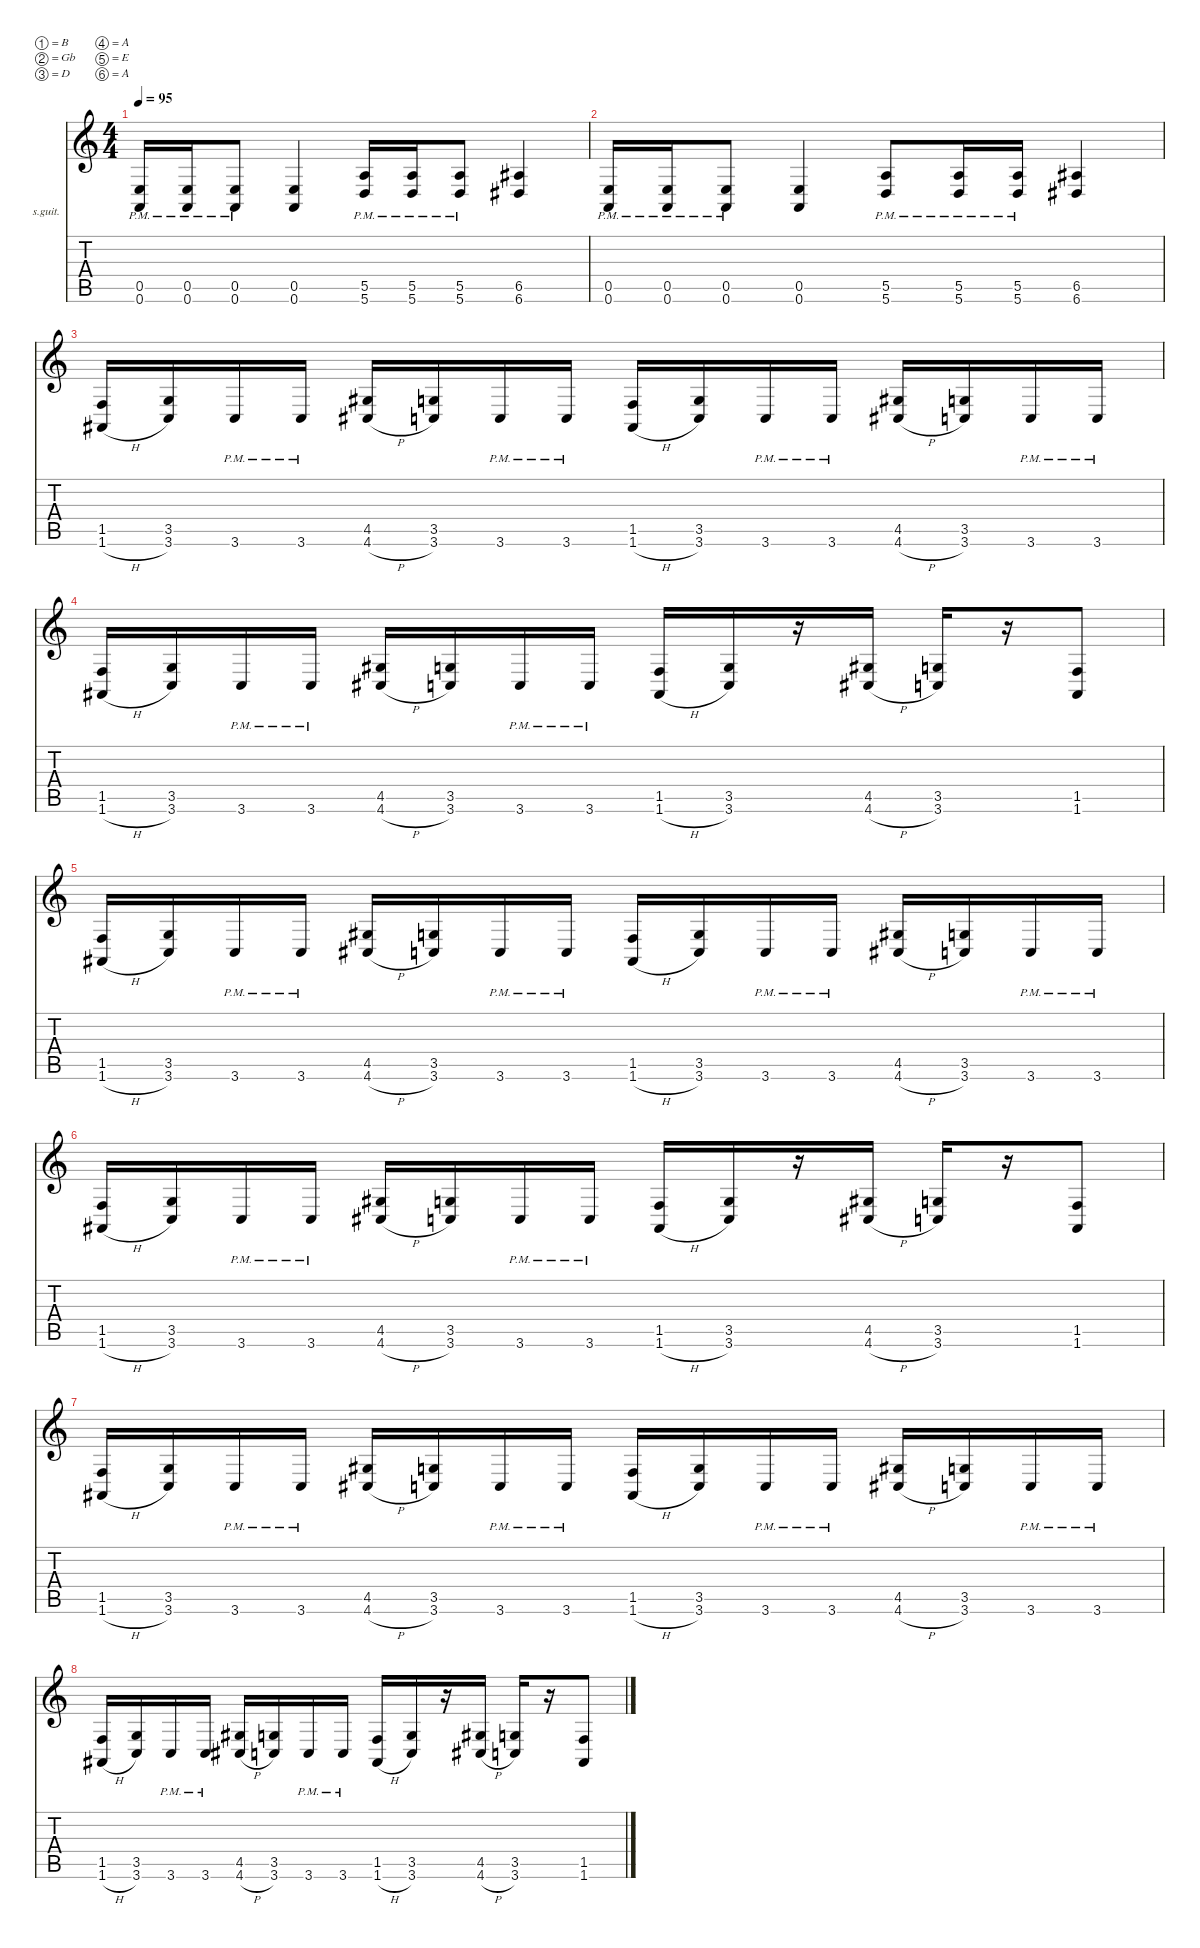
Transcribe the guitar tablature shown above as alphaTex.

\defaultSystemsLayout 2
\hideDynamics
\bracketExtendMode nobrackets
\firstSystemTrackNameOrientation horizontal
\otherSystemsTrackNameOrientation horizontal
\track ("Lead Guitar" "s.guit.") {instrument acousticguitarsteel}
\staff {score tabs}
\tuning (B3 Gb3 D3 A2 E2 A1)
\ts (4 4)
\scale
1.03175
\tempo 95
\accidentals auto
\clef g2
\ottava regular
\simile none
\ks c
(0.5{pm} 0.6{pm}).16{dy f beam Up} (0.5{pm} 0.6{pm}).16{beam Up} (0.5{pm} 0.6{pm}).8{beam Up} (0.5 0.6).4{beam Up} (5.5{pm} 5.6{pm}).16{beam Up} (5.5{pm} 5.6{pm}).16{beam Up} (5.5{pm} 5.6{pm}).8{beam Up} (6.5{acc #} 6.6{acc #}).4{beam Up} |
\scale
0.968253 (0.5{pm} 0.6{pm}).16{beam Up} (0.5{pm} 0.6{pm}).16{beam Up} (0.5{pm} 0.6{pm}).8{beam Up} (0.5 0.6).4{beam Up} (5.5{pm} 5.6{pm}).8{beam Up} (5.5{pm} 5.6{pm}).16{beam Up} (5.5{pm} 5.6{pm}).16{beam Up} (6.5{acc #} 6.6{acc #}).4{beam Up} |
\scale
1.03701 (1.5 1.6{h acc #}).16{instrument distortionguitar beam Up} (3.5 3.6).16{beam Up} 3.6{pm}.16{beam Up} 3.6{pm}.16{beam Up} (4.5{acc #} 4.6{h acc #}).16{beam Up} (3.5 3.6).16{beam Up} 3.6{pm}.16{beam Up} 3.6{pm}.16{beam Up} (1.5 1.6{h acc #}).16{beam Up} (3.5 3.6).16{beam Up} 3.6{pm}.16{beam Up} 3.6{pm}.16{beam Up} (4.5{acc #} 4.6{h acc #}).16{beam Up} (3.5 3.6).16{beam Up} 3.6{pm}.16{beam Up} 3.6{pm}.16{beam Up} |
\scale
0.96299 (1.5 1.6{h acc #}).16{beam Up} (3.5 3.6).16{beam Up} 3.6{pm}.16{beam Up} 3.6{pm}.16{beam Up} (4.5{acc #} 4.6{h acc #}).16{beam Up} (3.5 3.6).16{beam Up} 3.6{pm}.16{beam Up} 3.6{pm}.16{beam Up} (1.5 1.6{h acc #}).16{beam Up} (3.5 3.6).16{beam Up} r.16{beam Up} (4.5{acc #} 4.6{h acc #}).16{beam Up} (3.5 3.6).16{beam Up} r.16{beam Up} (1.5 1.6{acc #}).8{beam Up} |
\scale
1.03701 (1.5 1.6{h acc #}).16{instrument distortionguitar beam Up} (3.5 3.6).16{beam Up} 3.6{pm}.16{beam Up} 3.6{pm}.16{beam Up} (4.5{acc #} 4.6{h acc #}).16{beam Up} (3.5 3.6).16{beam Up} 3.6{pm}.16{beam Up} 3.6{pm}.16{beam Up} (1.5 1.6{h acc #}).16{beam Up} (3.5 3.6).16{beam Up} 3.6{pm}.16{beam Up} 3.6{pm}.16{beam Up} (4.5{acc #} 4.6{h acc #}).16{beam Up} (3.5 3.6).16{beam Up} 3.6{pm}.16{beam Up} 3.6{pm}.16{beam Up} |
\scale
0.96299 (1.5 1.6{h acc #}).16{beam Up} (3.5 3.6).16{beam Up} 3.6{pm}.16{beam Up} 3.6{pm}.16{beam Up} (4.5{acc #} 4.6{h acc #}).16{beam Up} (3.5 3.6).16{beam Up} 3.6{pm}.16{beam Up} 3.6{pm}.16{beam Up} (1.5 1.6{h acc #}).16{beam Up} (3.5 3.6).16{beam Up} r.16{beam Up} (4.5{acc #} 4.6{h acc #}).16{beam Up} (3.5 3.6).16{beam Up} r.16{beam Up} (1.5 1.6{acc #}).8{beam Up} |
\scale
1.03701 (1.5 1.6{h acc #}).16{instrument distortionguitar beam Up} (3.5 3.6).16{beam Up} 3.6{pm}.16{beam Up} 3.6{pm}.16{beam Up} (4.5{acc #} 4.6{h acc #}).16{beam Up} (3.5 3.6).16{beam Up} 3.6{pm}.16{beam Up} 3.6{pm}.16{beam Up} (1.5 1.6{h acc #}).16{beam Up} (3.5 3.6).16{beam Up} 3.6{pm}.16{beam Up} 3.6{pm}.16{beam Up} (4.5{acc #} 4.6{h acc #}).16{beam Up} (3.5 3.6).16{beam Up} 3.6{pm}.16{beam Up} 3.6{pm}.16{beam Up} |
\scale
0.96299 (1.5 1.6{h acc #}).16{beam Up} (3.5 3.6).16{beam Up} 3.6{pm}.16{beam Up} 3.6{pm}.16{beam Up} (4.5{acc #} 4.6{h acc #}).16{beam Up} (3.5 3.6).16{beam Up} 3.6{pm}.16{beam Up} 3.6{pm}.16{beam Up} (1.5 1.6{h acc #}).16{beam Up} (3.5 3.6).16{beam Up} r.16{beam Up} (4.5{acc #} 4.6{h acc #}).16{beam Up} (3.5 3.6).16{beam Up} r.16{beam Up} (1.5 1.6{acc #}).8{beam Up}
